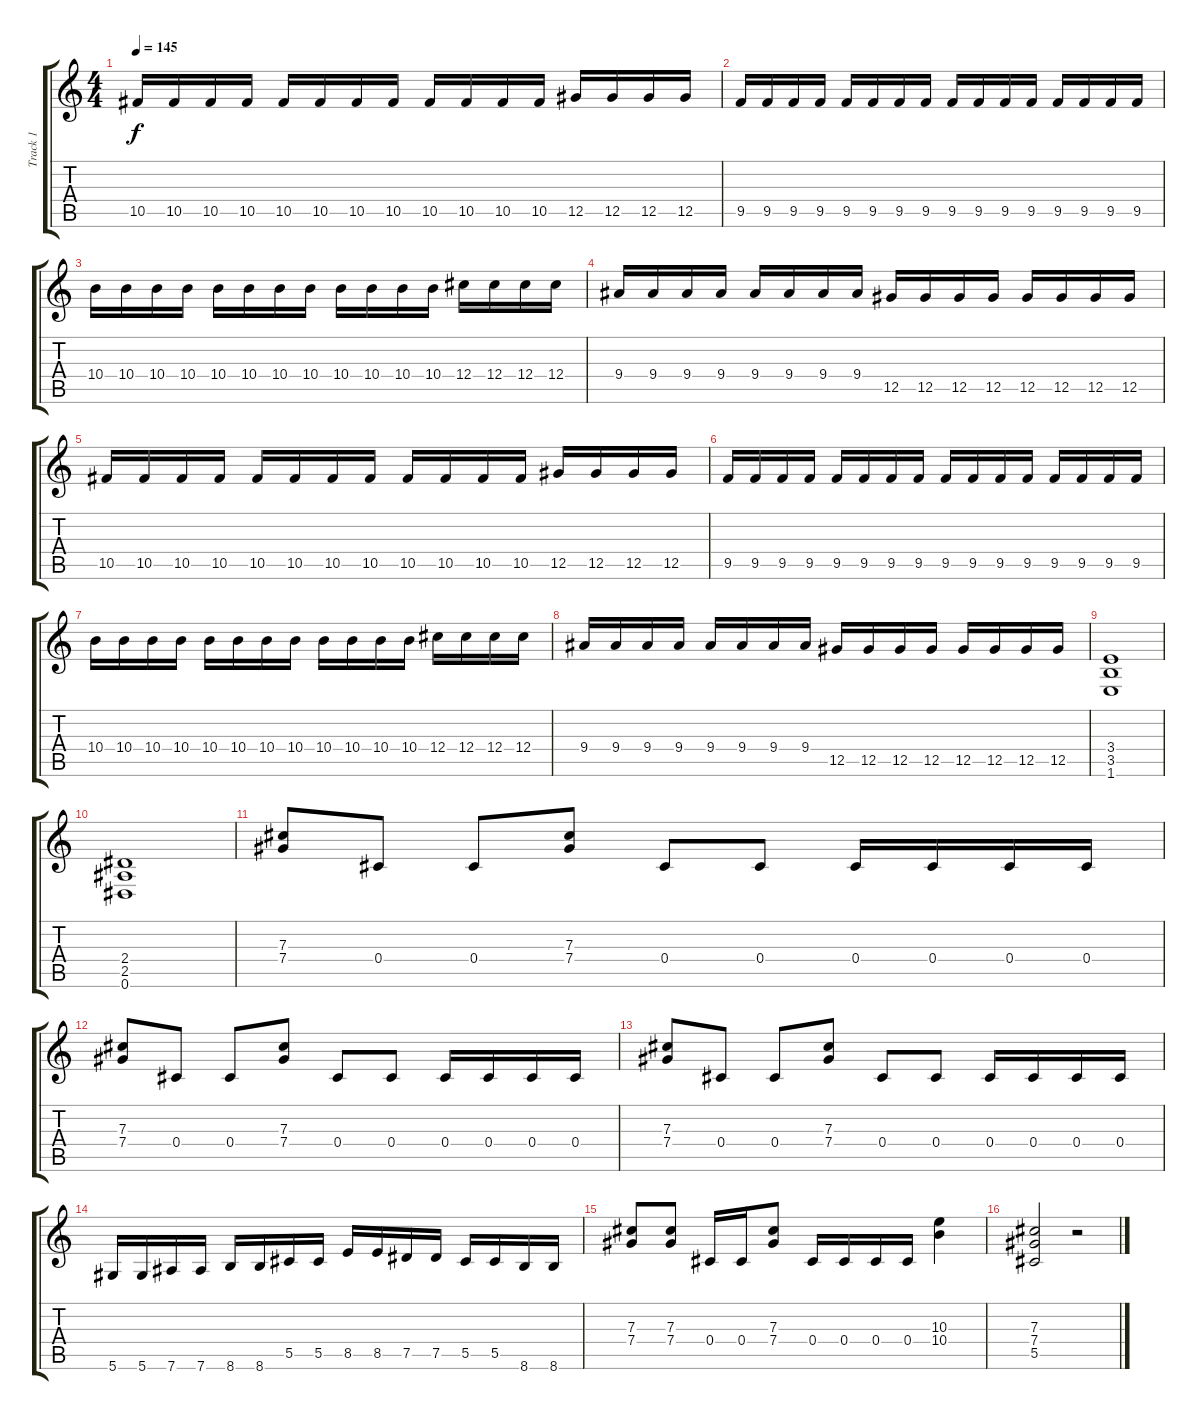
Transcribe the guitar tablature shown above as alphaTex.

\track ("Track 1" "Track 1") {instrument distortionguitar}
\staff {score tabs}
\tuning (Eb4 Bb3 Gb3 Db3 Ab2 Eb2) {hide}
\ts (4 4)
\tempo 145
\clef g2
\ks c
10.5.16{dy f} 10.5.16 10.5.16 10.5.16 10.5.16 10.5.16 10.5.16 10.5.16 10.5.16 10.5.16 10.5.16 10.5.16 12.5.16 12.5.16 12.5.16 12.5.16 |
9.5.16 9.5.16 9.5.16 9.5.16 9.5.16 9.5.16 9.5.16 9.5.16 9.5.16 9.5.16 9.5.16 9.5.16 9.5.16 9.5.16 9.5.16 9.5.16 |
10.4.16 10.4.16 10.4.16 10.4.16 10.4.16 10.4.16 10.4.16 10.4.16 10.4.16 10.4.16 10.4.16 10.4.16 12.4.16 12.4.16 12.4.16 12.4.16 |
9.4.16 9.4.16 9.4.16 9.4.16 9.4.16 9.4.16 9.4.16 9.4.16 12.5.16 12.5.16 12.5.16 12.5.16 12.5.16 12.5.16 12.5.16 12.5.16 |
10.5.16 10.5.16 10.5.16 10.5.16 10.5.16 10.5.16 10.5.16 10.5.16 10.5.16 10.5.16 10.5.16 10.5.16 12.5.16 12.5.16 12.5.16 12.5.16 |
9.5.16 9.5.16 9.5.16 9.5.16 9.5.16 9.5.16 9.5.16 9.5.16 9.5.16 9.5.16 9.5.16 9.5.16 9.5.16 9.5.16 9.5.16 9.5.16 |
10.4.16 10.4.16 10.4.16 10.4.16 10.4.16 10.4.16 10.4.16 10.4.16 10.4.16 10.4.16 10.4.16 10.4.16 12.4.16 12.4.16 12.4.16 12.4.16 |
9.4.16 9.4.16 9.4.16 9.4.16 9.4.16 9.4.16 9.4.16 9.4.16 12.5.16 12.5.16 12.5.16 12.5.16 12.5.16 12.5.16 12.5.16 12.5.16 |
(3.4 3.5 1.6).1 |
(2.4 2.5 0.6).1 |
(7.3 7.4).8 0.4.8 0.4.8 (7.3 7.4).8 0.4.8 0.4.8 0.4.16 0.4.16 0.4.16 0.4.16 |
(7.3 7.4).8 0.4.8 0.4.8 (7.3 7.4).8 0.4.8 0.4.8 0.4.16 0.4.16 0.4.16 0.4.16 |
(7.3 7.4).8 0.4.8 0.4.8 (7.3 7.4).8 0.4.8 0.4.8 0.4.16 0.4.16 0.4.16 0.4.16 |
5.6.16 5.6.16 7.6.16 7.6.16 8.6.16 8.6.16 5.5.16 5.5.16 8.5.16 8.5.16 7.5.16 7.5.16 5.5.16 5.5.16 8.6.16 8.6.16 |
(7.3 7.4).8 (7.3 7.4).8 0.4.16 0.4.16 (7.3 7.4).8 0.4.16 0.4.16 0.4.16 0.4.16 (10.3 10.4).4 |
(7.3 7.4 5.5).2 r.2
